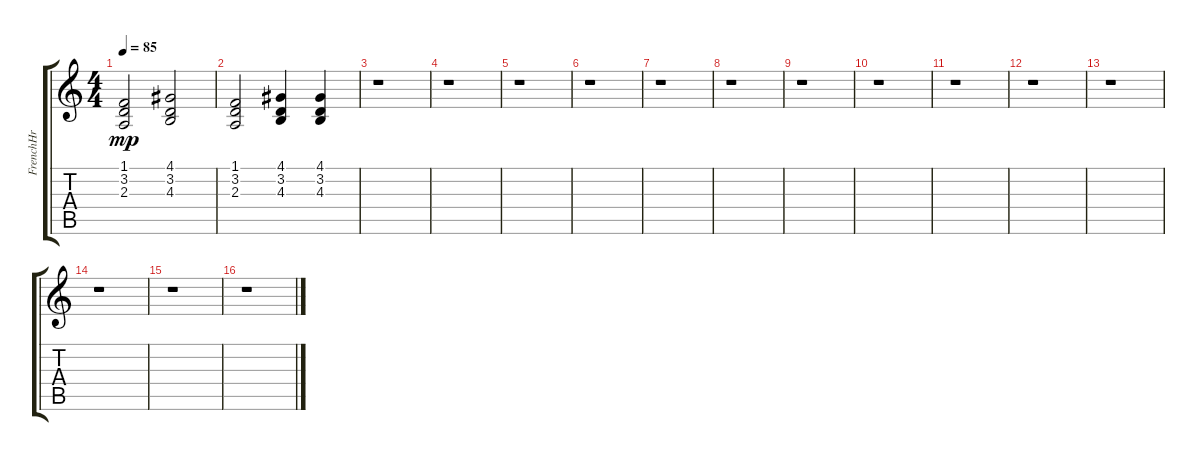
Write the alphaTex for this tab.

\track ("FrenchHr" "FrenchHr") {instrument frenchhorn}
\staff {score tabs}
\tuning (E4 B3 G3 D3 A2 E2) {hide}
\ts (4 4)
\tempo 85
\clef g2
\ks c
(1.1 3.2 2.3).2{dy mp} (4.1 3.2 4.3).2 |
(1.1 3.2 2.3).2 (4.1 3.2 4.3).4 (4.1 3.2 4.3).4 |
r.1 |
r.1 |
r.1 |
r.1 |
r.1 |
r.1 |
r.1 |
r.1 |
r.1 |
r.1 |
r.1 |
r.1 |
r.1 |
r.1
